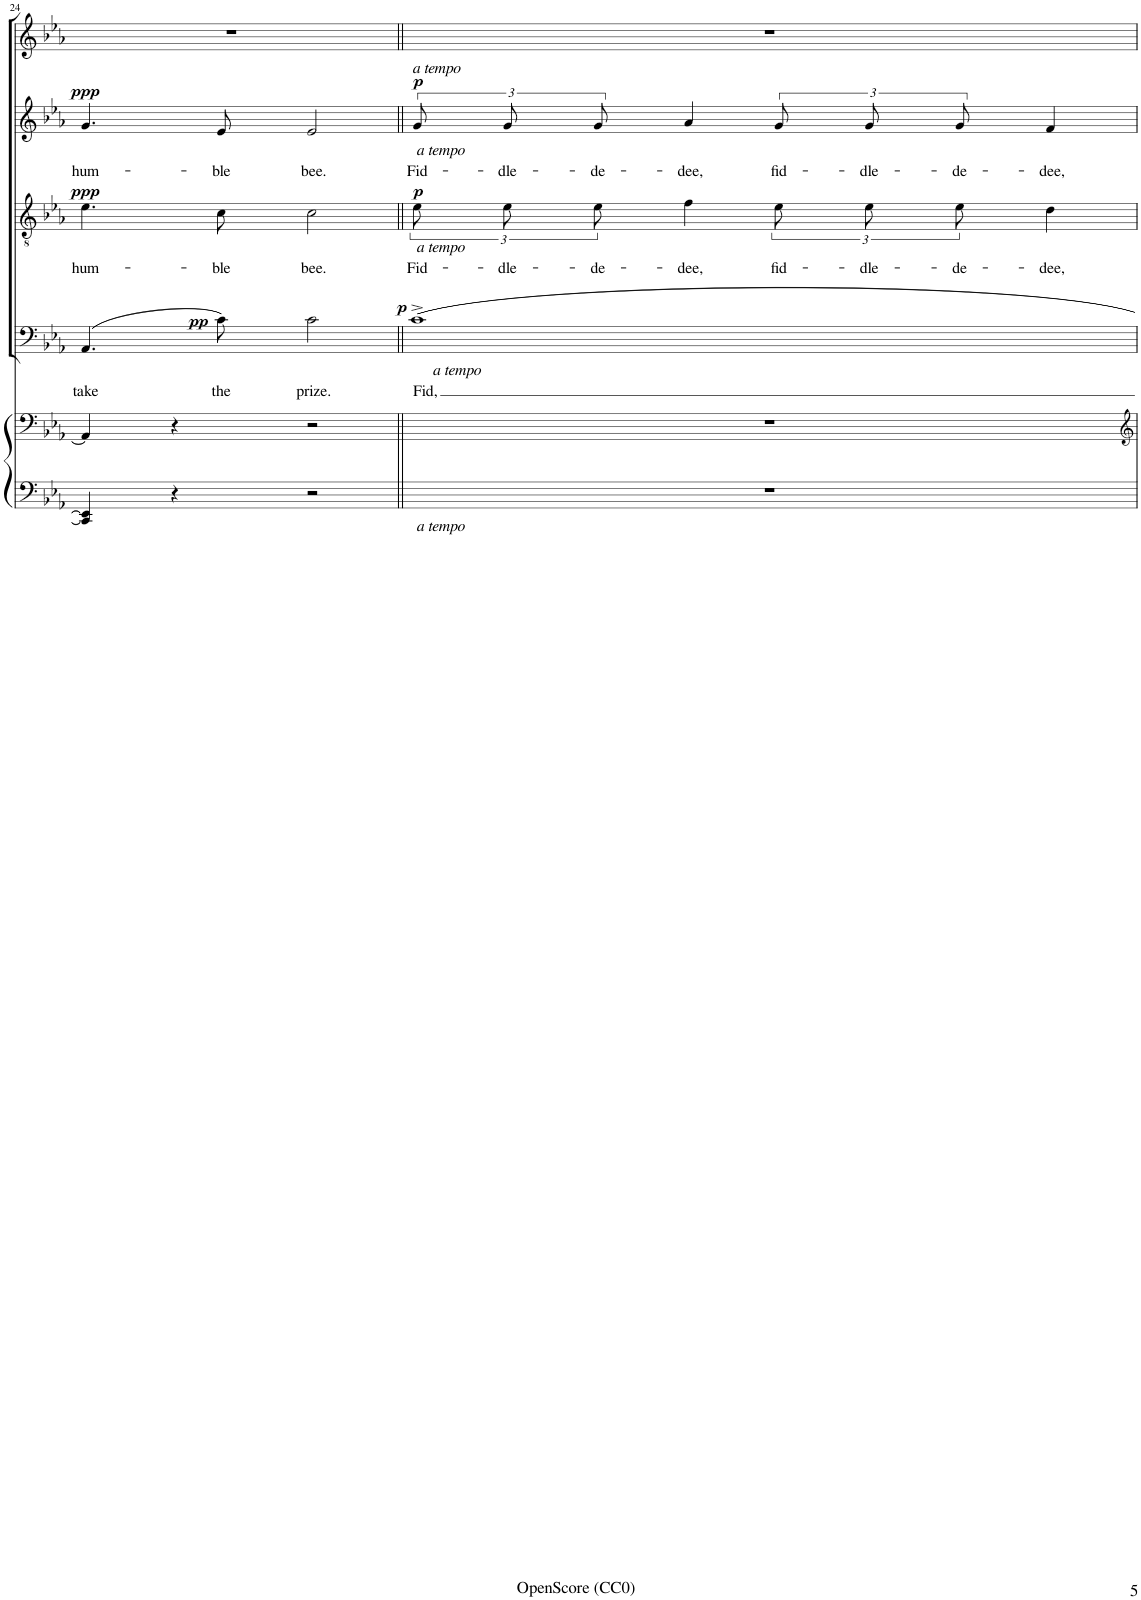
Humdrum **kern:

**kern	**kern	**kern	**text	**dynam	**kern	**text	**dynam	**kern	**text	**dynam	**kern
*part5	*part5	*part4	*part4	*part4	*part3	*part3	*part3	*part2	*part2	*part2	*part1
*staff6	*staff5	*staff4	*staff4	*staff4	*staff3	*staff3	*staff3	*staff2	*staff2	*staff2	*staff1
*I"Piano (For practice only)	*	*I"Bass	*	*	*I"Tenor	*	*	*I"Alto	*	*	*I"Soprano
*I'Pno	*	*	*	*	*	*	*	*	*	*	*
!!LO:PB:g=z
*clefF4	*clefF4	*clefF4	*	*	*clefGv2	*	*	*clefG2	*	*	*clefG2
*	*	*	*	*	*Trd1c2	*	*	*Trd4c7	*	*	*
*k[b-e-a-]	*k[b-e-a-]	*k[b-e-a-]	*	*	*k[b-e-a-]	*	*	*k[b-e-a-]	*	*	*k[b-e-a-]
*M4/4	*M4/4	*M4/4	*	*	*M4/4	*	*	*M4/4	*	*	*M4/4
*met(c)	*met(c)	*met(c)	*	*	*met(c)	*	*	*met(c)	*	*	*met(c)
=24	=24	=24	=24	=24	=24	=24	=24	=24	=24	=24	=24
!	!	!	!LO:LY:b	!LO:DY:a	!	!LO:LY:b	!LO:DY:a	!	!LO:LY:b	!LO:DY:a	!
4CC/] 4EE-/]	4AA-/]	(4.AA-/	take	pp	4.e-\	hum-	ppp	4.g/	hum-	ppp	1r
4r	4r	.	.	.	.	.	.	.	.	.	.
!	!	!	!LO:LY:b	!	!	!LO:LY:b	!	!	!LO:LY:b	!	!
.	.	8c\)	the	.	8c\	-ble	.	8e-/	-ble	.	.
!	!	!	!LO:LY:b	!	!	!LO:LY:b	!	!	!LO:LY:b	!	!
2r	2r	2c\	prize.	.	2c\	bee.	.	2e-/	bee.	.	.
=25||	=25||	=25||	=25||	=25||	=25||	=25||	=25||	=25||	=25||	=25||	=25||
!	!	!	!	!	!	!	!	!	!	!	!LO:TX:b:i:t=a tempo
!	!	!	!	!	!	!	!	!LO:TX:b:i:t=a tempo	!	!	!
!	!	!	!	!	!LO:TX:b:i:t=a tempo	!	!	!	!	!	!
!	!	!LO:TX:b:i:t=a tempo	!	!	!	!	!	!	!	!	!
!LO:TX:b:i:t=a tempo	!	!	!	!	!	!	!	!	!	!	!
!	!	!	!LO:LY:b	!LO:DY:a	!	!LO:LY:b	!LO:DY:a	!	!LO:LY:b	!LO:DY:a	!
1r	1r	1c^>	-Fid,	p	12e-\L	Fid-	p	12g/L	Fid-	p	1r
!	!	!	!	!	!	!LO:LY:b	!	!	!LO:LY:b	!	!
.	.	.	.	.	12e-\	-dle-	.	12g/	-dle-	.	.
!	!	!	!	!	!	!LO:LY:b	!	!	!LO:LY:b	!	!
.	.	.	.	.	12e-\J	-de-	.	12g/J	-de-	.	.
!	!	!	!	!	!	!LO:LY:b	!	!	!LO:LY:b	!	!
.	.	.	.	.	4f\	-dee,	.	4a-/	-dee,	.	.
!	!	!	!	!	!	!LO:LY:b	!	!	!LO:LY:b	!	!
.	.	.	.	.	12e-\L	fid-	.	12g/L	fid-	.	.
!	!	!	!	!	!	!LO:LY:b	!	!	!LO:LY:b	!	!
.	.	.	.	.	12e-\	-dle-	.	12g/	-dle-	.	.
!	!	!	!	!	!	!LO:LY:b	!	!	!LO:LY:b	!	!
.	.	.	.	.	12e-\J	-de-	.	12g/J	-de-	.	.
!	!	!	!	!	!	!LO:LY:b	!	!	!LO:LY:b	!	!
.	.	.	.	.	4d\	-dee,	.	4f/	-dee,	.	.
=	=	=	=	=	=	=	=	=	=	=	=
*-	*-	*-	*-	*-	*-	*-	*-	*-	*-	*-	*-
